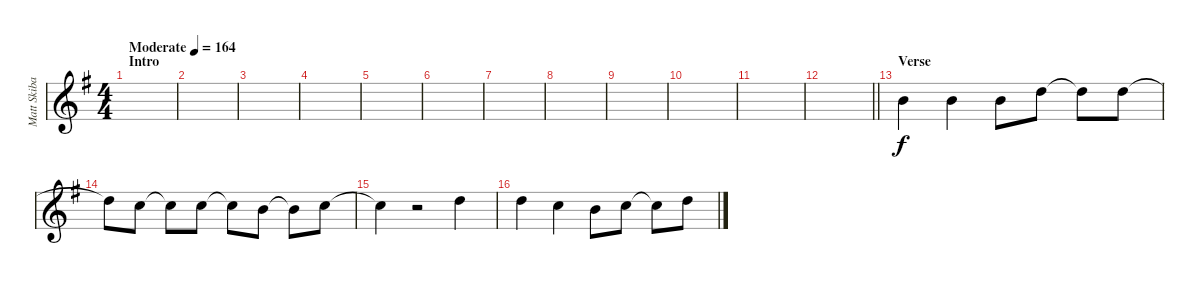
\track ("Matt Skiba - Vocals" "Matt Skiba") {instrument distortionguitar}
\staff {score}
\tuning (E4 B3 G3 D3 A2 E2) {hide}
\ts (4 4)
\section ("" "Intro")
\tempo (164 "Moderate")
\clef g2
\ks eminor
|
|
|
|
|
|
|
|
|
|
|
\barLineRight lightlight
|
\section ("" "Verse")
0.2.4 0.2.4 0.2.8 3.2.8 3.2{t}.8 3.2.8 |
3.2{t}.8 1.2.8 1.2{t}.8 1.2.8 1.2{t}.8 0.2.8 0.2{t}.8 1.2.8 |
1.2{t}.4 r.2 3.2.4 |
3.2.4 1.2.4 4.3.8 1.2.8 1.2{t}.8 3.2.8
